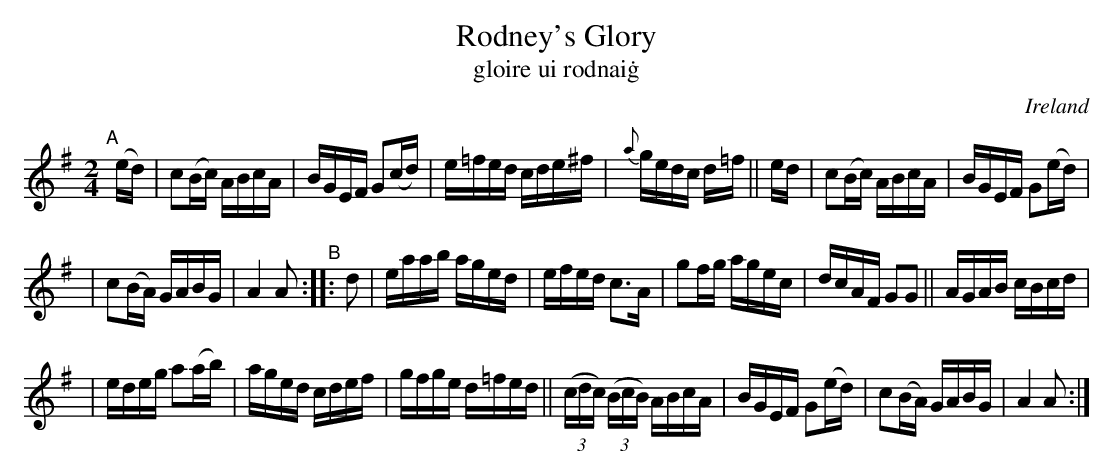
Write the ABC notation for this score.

X:1
T: Rodney's Glory
T: gloire ui rodnai\.g
O: Ireland
M: 2/4
L: 1/16
K: Ador	% MoI (1850) has this tune in A major
"^A"\
[|] (ed) | c2(Bc) ABcA | BGEF G2(cd) | e=fed cde^f | {a}gedc d=f || ed | c2(Bc) ABcA | BGEF G2(ed) |
| c2(BA) GABG | A4A2 "^B":: d2 | eaab aged | efed c3A | g2fg agec | dcAF G2G2 || AGAB cBcd |
| edeg a2(ab) | aged cdef | gfge d=fed || (3(cdc) (3(BcB) ABcA | BGEF G2(ed) | c2(BA) GABG | A4A2 :|
